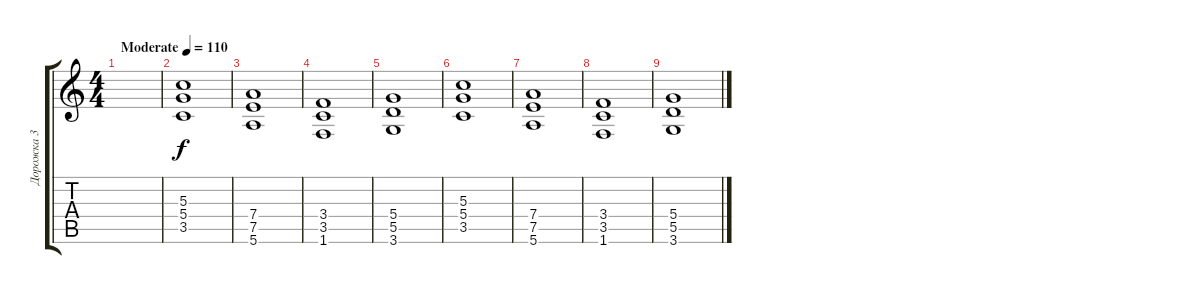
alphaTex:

\track ("Дорожка 3" "Дорожка 3") {instrument acousticguitarsteel}
\staff {score tabs}
\tuning (E4 B3 G3 D3 A2 E2) {hide}
\ts (4 4)
\tempo (110 "Moderate")
\clef g2
\ks c
|
(5.3 5.4 3.5).1 |
(7.4 7.5 5.6).1 |
(3.4 3.5 1.6).1 |
(5.4 5.5 3.6).1 |
(5.3 5.4 3.5).1 |
(7.4 7.5 5.6).1 |
(3.4 3.5 1.6).1 |
(5.4 5.5 3.6).1
